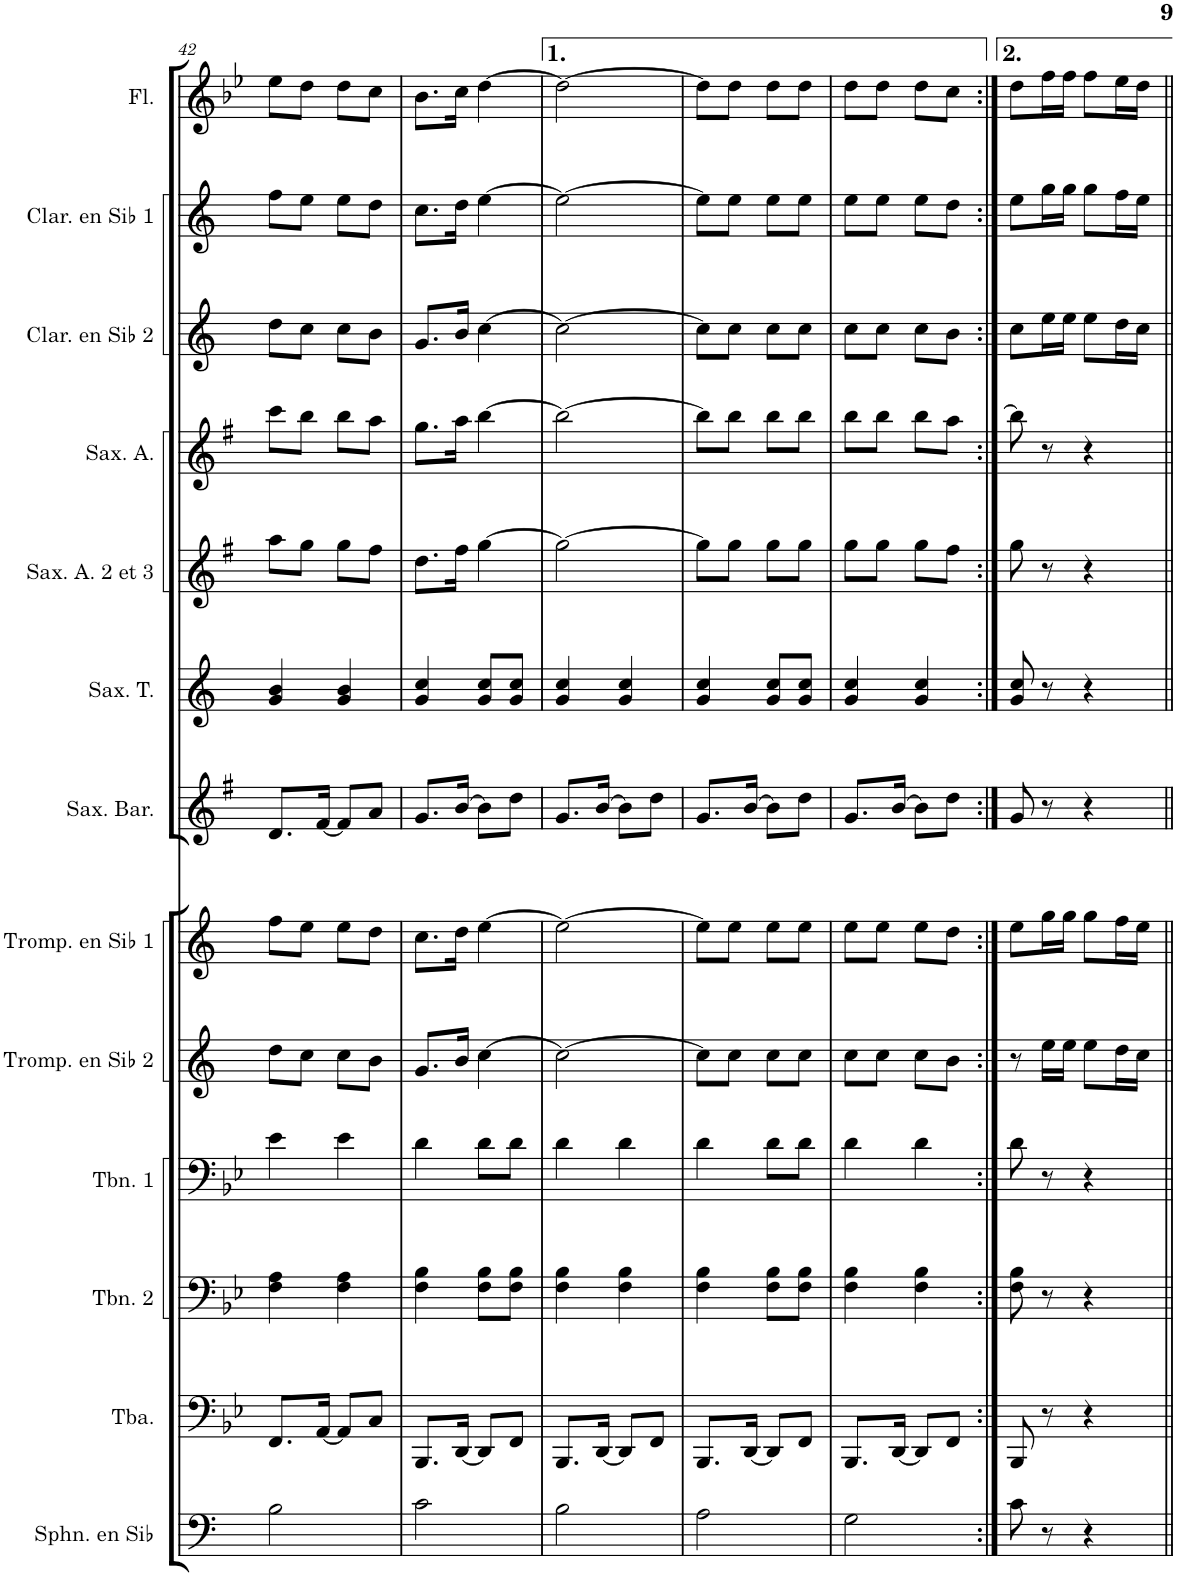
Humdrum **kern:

**kern	**kern	**kern	**kern	**kern	**kern	**kern	**kern	**kern	**kern	**kern	**kern	**kern
*part13	*part12	*part11	*part10	*part9	*part8	*part7	*part6	*part5	*part4	*part3	*part2	*part1
*staff13	*staff12	*staff11	*staff10	*staff9	*staff8	*staff7	*staff6	*staff5	*staff4	*staff3	*staff2	*staff1
*I"Sousaphone en Sib	*I"Tuba	*I"Trombone 2	*I"Trombone 1	*I"Trompette en Sib 2	*I"Trompette en Sib 1	*I"Saxophone Baryton	*I"Saxophone Ténor	*I"Saxophone Alto 2 et 3	*I"Saxophone Alto	*I"Clarinette en Sib 2	*I"Clarinette en Sib 1	*I"Flûte
*I'Sphn. en Sib	*I'Tba.	*I'Tbn. 2	*I'Tbn. 1	*I'Tromp. en Sib 2	*I'Tromp. en Sib 1	*I'Sax. Bar.	*I'Sax. T.	*I'Sax. A. 2 et 3	*I'Sax. A.	*I'Clar. en Sib 2	*I'Clar. en Sib 1	*I'Fl.
!!LO:PB:g=z
*clefF4	*clefF4	*clefF4	*clefF4	*clefG2	*clefG2	*clefG2	*clefG2	*clefG2	*clefG2	*clefG2	*clefG2	*clefG2
*Trd8c14	*	*	*	*Trd1c2	*Trd1c2	*Trd12c21	*Trd8c14	*Trd5c9	*Trd5c9	*Trd1c2	*Trd1c2	*
*k[]	*k[b-e-]	*k[b-e-]	*k[b-e-]	*k[]	*k[]	*k[f#]	*k[]	*k[f#]	*k[f#]	*k[]	*k[]	*k[b-e-]
*M2/4	*M2/4	*M2/4	*M2/4	*M2/4	*M2/4	*M2/4	*M2/4	*M2/4	*M2/4	*M2/4	*M2/4	*M2/4
=42	=42	=42	=42	=42	=42	=42	=42	=42	=42	=42	=42	=42
2B\	8.FF/L	4F\ 4A\	4e-\	8dd\L	8ff\L	8.d/L	4g/ 4b/	8aa\L	8ccc\L	8dd\L	8ff\L	8ee-\L
.	.	.	.	8cc\J	8ee\J	.	.	8gg\J	8bb\J	8cc\J	8ee\J	8dd\J
.	[16AA/Jk	.	.	.	.	[16f#/Jk	.	.	.	.	.	.
.	8AA/L]	4F\ 4A\	4e-\	8cc\L	8ee\L	8f#/L]	4g/ 4b/	8gg\L	8bb\L	8cc\L	8ee\L	8dd\L
.	8C/J	.	.	8b\J	8dd\J	8a/J	.	8ff#\J	8aa\J	8b\J	8dd\J	8cc\J
=43	=43	=43	=43	=43	=43	=43	=43	=43	=43	=43	=43	=43
2c\	8.BBB-/L	4F\ 4B-\	4d\	8.g/L	8.cc\L	8.g/L	4g/ 4cc/	8.dd\L	8.gg\L	8.g/L	8.cc\L	8.b-\L
.	[16DD/Jk	.	.	16b/Jk	16dd\Jk	[16b/Jk	.	16ff#\Jk	16aa\Jk	16b/Jk	16dd\Jk	16cc\Jk
.	8DD/L]	8F\ 8B-\L	8d\L	[4cc\	[4ee\	8b\L]	8g/ 8cc/L	[4gg\	[4bb\	[4cc\	[4ee\	[4dd\
.	8FF/J	8F\ 8B-\J	8d\J	.	.	8dd\J	8g/ 8cc/J	.	.	.	.	.
=44	=44	=44	=44	=44	=44	=44	=44	=44	=44	=44	=44	=44
2B\	8.BBB-/L	4F\ 4B-\	4d\	2cc\_	2ee\_	8.g/L	4g/ 4cc/	2gg\_	2bb\_	2cc\_	2ee\_	2dd\_
.	[16DD/Jk	.	.	.	.	[16b/Jk	.	.	.	.	.	.
.	8DD/L]	4F\ 4B-\	4d\	.	.	8b\L]	4g/ 4cc/	.	.	.	.	.
.	8FF/J	.	.	.	.	8dd\J	.	.	.	.	.	.
=45	=45	=45	=45	=45	=45	=45	=45	=45	=45	=45	=45	=45
2A\	8.BBB-/L	4F\ 4B-\	4d\	8cc\L]	8ee\L]	8.g/L	4g/ 4cc/	8gg\L]	8bb\L]	8cc\L]	8ee\L]	8dd\L]
.	.	.	.	8cc\J	8ee\J	.	.	8gg\J	8bb\J	8cc\J	8ee\J	8dd\J
.	[16DD/Jk	.	.	.	.	[16b/Jk	.	.	.	.	.	.
.	8DD/L]	8F\ 8B-\L	8d\L	8cc\L	8ee\L	8b\L]	8g/ 8cc/L	8gg\L	8bb\L	8cc\L	8ee\L	8dd\L
.	8FF/J	8F\ 8B-\J	8d\J	8cc\J	8ee\J	8dd\J	8g/ 8cc/J	8gg\J	8bb\J	8cc\J	8ee\J	8dd\J
=46	=46	=46	=46	=46	=46	=46	=46	=46	=46	=46	=46	=46
2G\	8.BBB-/L	4F\ 4B-\	4d\	8cc\L	8ee\L	8.g/L	4g/ 4cc/	8gg\L	8bb\L	8cc\L	8ee\L	8dd\L
.	.	.	.	8cc\J	8ee\J	.	.	8gg\J	8bb\J	8cc\J	8ee\J	8dd\J
.	[16DD/Jk	.	.	.	.	[16b/Jk	.	.	.	.	.	.
.	8DD/L]	4F\ 4B-\	4d\	8cc\L	8ee\L	8b\L]	4g/ 4cc/	8gg\L	8bb\L	8cc\L	8ee\L	8dd\L
.	8FF/J	.	.	8b\J	8dd\J	8dd\J	.	8ff#\J	8aa\J	8b\J	8dd\J	8cc\J
=47:|!	=47:|!	=47:|!	=47:|!	=47:|!	=47:|!	=47:|!	=47:|!	=47:|!	=47:|!	=47:|!	=47:|!	=47:|!
8c\	8BBB-/	8F\ 8B-\	8d\	8r	8ee\L	8g/	8g/ 8cc/	8gg\	8bb\	8cc\L	8ee\L	8dd\L
8r	8r	8r	8r	16ee\LL	16gg\L	8r	8r	8r	8r	16ee\L	16gg\L	16ff\L
.	.	.	.	16ee\JJ	16gg\JJ	.	.	.	.	16ee\JJ	16gg\JJ	16ff\JJ
4r	4r	4r	4r	8ee\L	8gg\L	4r	4r	4r	4r	8ee\L	8gg\L	8ff\L
.	.	.	.	16dd\L	16ff\L	.	.	.	.	16dd\L	16ff\L	16ee-\L
.	.	.	.	16cc\JJ	16ee\JJ	.	.	.	.	16cc\JJ	16ee\JJ	16dd\JJ
=||	=||	=||	=||	=||	=||	=||	=||	=||	=||	=||	=||	=||
*-	*-	*-	*-	*-	*-	*-	*-	*-	*-	*-	*-	*-
